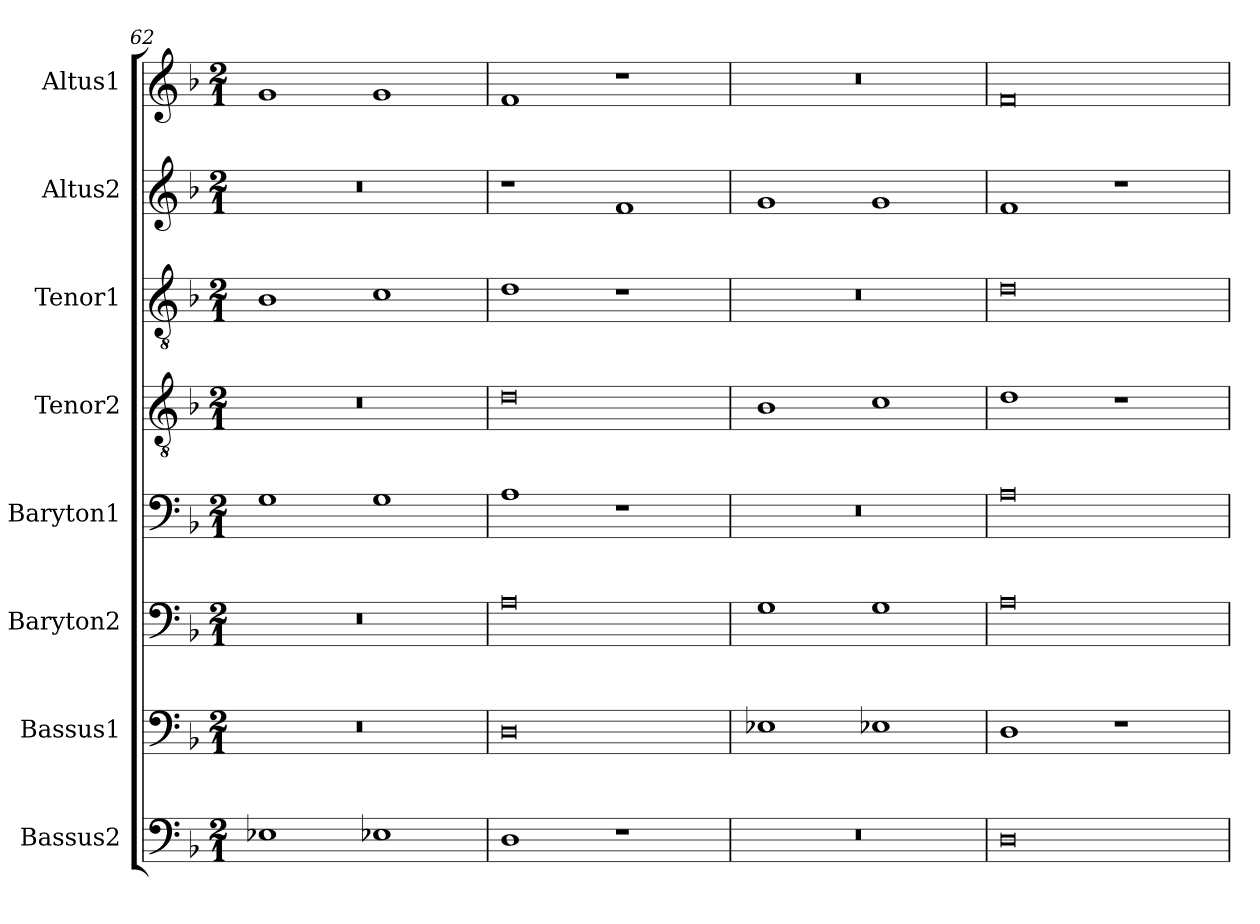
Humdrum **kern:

**kern	**kern	**kern	**kern	**kern	**kern	**kern	**kern
*part8	*part7	*part6	*part5	*part4	*part3	*part2	*part1
*staff8	*staff7	*staff6	*staff5	*staff4	*staff3	*staff2	*staff1
*I"Bassus2	*I"Bassus1	*I"Baryton2	*I"Baryton1	*I"Tenor2	*I"Tenor1	*I"Altus2	*I"Altus1
*I'B2	*I'B1	*	*	*I'T2	*I'T1	*I'A2	*I'A1
*clefF4	*clefF4	*clefF4	*clefF4	*clefGv2	*clefGv2	*clefG2	*clefG2
*k[b-]	*k[b-]	*k[b-]	*k[b-]	*k[b-]	*k[b-]	*k[b-]	*k[b-]
*d:	*d:	*d:	*d:	*d:	*d:	*d:	*d:
*M2/1	*M2/1	*M2/1	*M2/1	*M2/1	*M2/1	*M2/1	*M2/1
=62	=62	=62	=62	=62	=62	=62	=62
1E-X	0r	0r	1G	0r	1B-	0r	1g
1E-X	.	.	1G	.	1c	.	1g
=63	=63	=63	=63	=63	=63	=63	=63
1D	0D	0A	1A	0d	1d	1r	1f
1r	.	.	1r	.	1r	1f	1r
=64	=64	=64	=64	=64	=64	=64	=64
0r	1E-X	1G	0r	1B-	0r	1g	0r
.	1E-X	1G	.	1c	.	1g	.
=65	=65	=65	=65	=65	=65	=65	=65
0D	1D	0A	0A	1d	0d	1f	0f
.	1r	.	.	1r	.	1r	.
=	=	=	=	=	=	=	=
*-	*-	*-	*-	*-	*-	*-	*-
